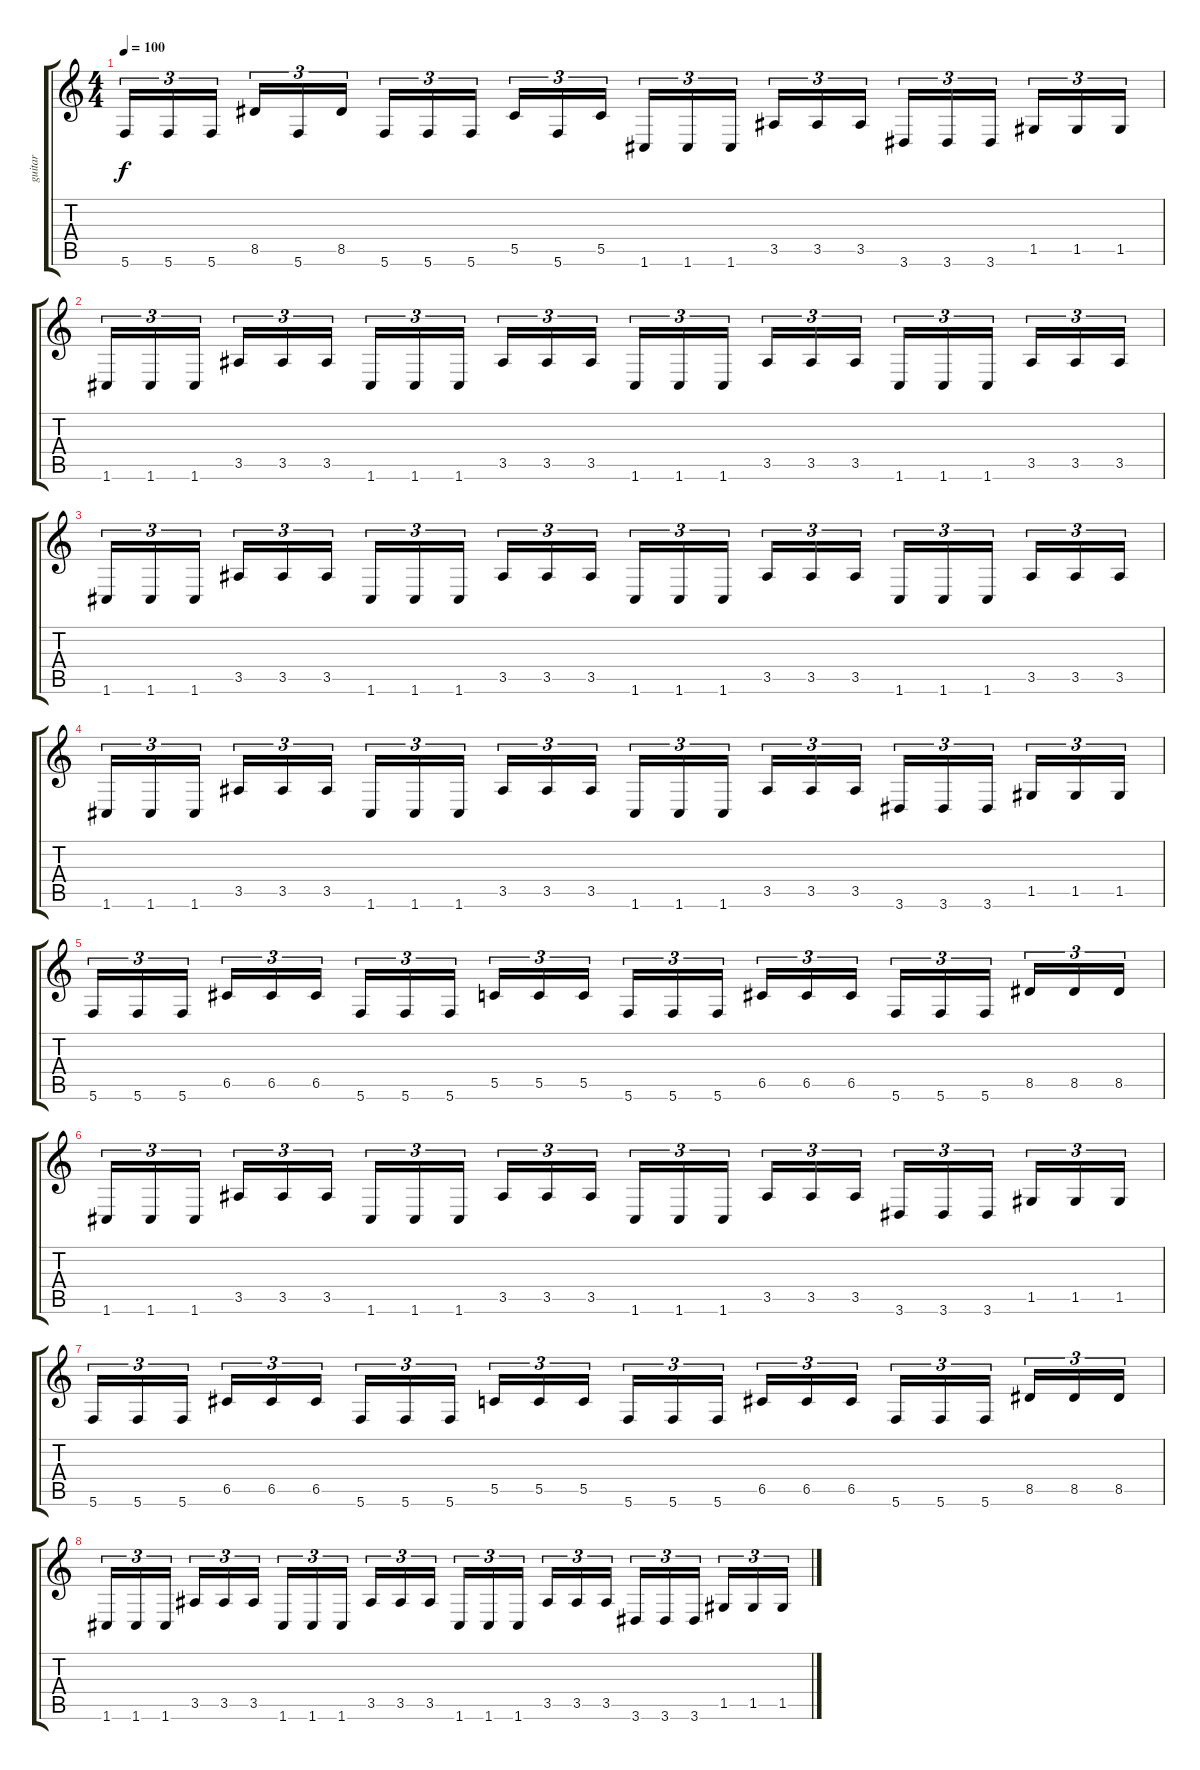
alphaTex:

\track ("guitar" "guitar") {instrument distortionguitar}
\staff {score tabs}
\tuning (D4 A3 F3 C3 G2 C2) {hide}
\ts (4 4)
\tempo 100
\clef g2
\ks c
5.6.16{tu (3 2) dy f} 5.6.16{tu (3 2)} 5.6.16{tu (3 2)} 8.5.16{tu (3 2)} 5.6.16{tu (3 2)} 8.5.16{tu (3 2)} 5.6.16{tu (3 2)} 5.6.16{tu (3 2)} 5.6.16{tu (3 2)} 5.5.16{tu (3 2)} 5.6.16{tu (3 2)} 5.5.16{tu (3 2)} 1.6.16{tu (3 2)} 1.6.16{tu (3 2)} 1.6.16{tu (3 2)} 3.5.16{tu (3 2)} 3.5.16{tu (3 2)} 3.5.16{tu (3 2)} 3.6.16{tu (3 2)} 3.6.16{tu (3 2)} 3.6.16{tu (3 2)} 1.5.16{tu (3 2)} 1.5.16{tu (3 2)} 1.5.16{tu (3 2)} |
1.6.16{tu (3 2)} 1.6.16{tu (3 2)} 1.6.16{tu (3 2)} 3.5.16{tu (3 2)} 3.5.16{tu (3 2)} 3.5.16{tu (3 2)} 1.6.16{tu (3 2)} 1.6.16{tu (3 2)} 1.6.16{tu (3 2)} 3.5.16{tu (3 2)} 3.5.16{tu (3 2)} 3.5.16{tu (3 2)} 1.6.16{tu (3 2)} 1.6.16{tu (3 2)} 1.6.16{tu (3 2)} 3.5.16{tu (3 2)} 3.5.16{tu (3 2)} 3.5.16{tu (3 2)} 1.6.16{tu (3 2)} 1.6.16{tu (3 2)} 1.6.16{tu (3 2)} 3.5.16{tu (3 2)} 3.5.16{tu (3 2)} 3.5.16{tu (3 2)} |
1.6.16{tu (3 2)} 1.6.16{tu (3 2)} 1.6.16{tu (3 2)} 3.5.16{tu (3 2)} 3.5.16{tu (3 2)} 3.5.16{tu (3 2)} 1.6.16{tu (3 2)} 1.6.16{tu (3 2)} 1.6.16{tu (3 2)} 3.5.16{tu (3 2)} 3.5.16{tu (3 2)} 3.5.16{tu (3 2)} 1.6.16{tu (3 2)} 1.6.16{tu (3 2)} 1.6.16{tu (3 2)} 3.5.16{tu (3 2)} 3.5.16{tu (3 2)} 3.5.16{tu (3 2)} 1.6.16{tu (3 2)} 1.6.16{tu (3 2)} 1.6.16{tu (3 2)} 3.5.16{tu (3 2)} 3.5.16{tu (3 2)} 3.5.16{tu (3 2)} |
1.6.16{tu (3 2)} 1.6.16{tu (3 2)} 1.6.16{tu (3 2)} 3.5.16{tu (3 2)} 3.5.16{tu (3 2)} 3.5.16{tu (3 2)} 1.6.16{tu (3 2)} 1.6.16{tu (3 2)} 1.6.16{tu (3 2)} 3.5.16{tu (3 2)} 3.5.16{tu (3 2)} 3.5.16{tu (3 2)} 1.6.16{tu (3 2)} 1.6.16{tu (3 2)} 1.6.16{tu (3 2)} 3.5.16{tu (3 2)} 3.5.16{tu (3 2)} 3.5.16{tu (3 2)} 3.6.16{tu (3 2)} 3.6.16{tu (3 2)} 3.6.16{tu (3 2)} 1.5.16{tu (3 2)} 1.5.16{tu (3 2)} 1.5.16{tu (3 2)} |
5.6.16{tu (3 2)} 5.6.16{tu (3 2)} 5.6.16{tu (3 2)} 6.5.16{tu (3 2)} 6.5.16{tu (3 2)} 6.5.16{tu (3 2)} 5.6.16{tu (3 2)} 5.6.16{tu (3 2)} 5.6.16{tu (3 2)} 5.5.16{tu (3 2)} 5.5.16{tu (3 2)} 5.5.16{tu (3 2)} 5.6.16{tu (3 2)} 5.6.16{tu (3 2)} 5.6.16{tu (3 2)} 6.5.16{tu (3 2)} 6.5.16{tu (3 2)} 6.5.16{tu (3 2)} 5.6.16{tu (3 2)} 5.6.16{tu (3 2)} 5.6.16{tu (3 2)} 8.5.16{tu (3 2)} 8.5.16{tu (3 2)} 8.5.16{tu (3 2)} |
1.6.16{tu (3 2)} 1.6.16{tu (3 2)} 1.6.16{tu (3 2)} 3.5.16{tu (3 2)} 3.5.16{tu (3 2)} 3.5.16{tu (3 2)} 1.6.16{tu (3 2)} 1.6.16{tu (3 2)} 1.6.16{tu (3 2)} 3.5.16{tu (3 2)} 3.5.16{tu (3 2)} 3.5.16{tu (3 2)} 1.6.16{tu (3 2)} 1.6.16{tu (3 2)} 1.6.16{tu (3 2)} 3.5.16{tu (3 2)} 3.5.16{tu (3 2)} 3.5.16{tu (3 2)} 3.6.16{tu (3 2)} 3.6.16{tu (3 2)} 3.6.16{tu (3 2)} 1.5.16{tu (3 2)} 1.5.16{tu (3 2)} 1.5.16{tu (3 2)} |
5.6.16{tu (3 2)} 5.6.16{tu (3 2)} 5.6.16{tu (3 2)} 6.5.16{tu (3 2)} 6.5.16{tu (3 2)} 6.5.16{tu (3 2)} 5.6.16{tu (3 2)} 5.6.16{tu (3 2)} 5.6.16{tu (3 2)} 5.5.16{tu (3 2)} 5.5.16{tu (3 2)} 5.5.16{tu (3 2)} 5.6.16{tu (3 2)} 5.6.16{tu (3 2)} 5.6.16{tu (3 2)} 6.5.16{tu (3 2)} 6.5.16{tu (3 2)} 6.5.16{tu (3 2)} 5.6.16{tu (3 2)} 5.6.16{tu (3 2)} 5.6.16{tu (3 2)} 8.5.16{tu (3 2)} 8.5.16{tu (3 2)} 8.5.16{tu (3 2)} |
1.6.16{tu (3 2)} 1.6.16{tu (3 2)} 1.6.16{tu (3 2)} 3.5.16{tu (3 2)} 3.5.16{tu (3 2)} 3.5.16{tu (3 2)} 1.6.16{tu (3 2)} 1.6.16{tu (3 2)} 1.6.16{tu (3 2)} 3.5.16{tu (3 2)} 3.5.16{tu (3 2)} 3.5.16{tu (3 2)} 1.6.16{tu (3 2)} 1.6.16{tu (3 2)} 1.6.16{tu (3 2)} 3.5.16{tu (3 2)} 3.5.16{tu (3 2)} 3.5.16{tu (3 2)} 3.6.16{tu (3 2)} 3.6.16{tu (3 2)} 3.6.16{tu (3 2)} 1.5.16{tu (3 2)} 1.5.16{tu (3 2)} 1.5.16{tu (3 2)}
